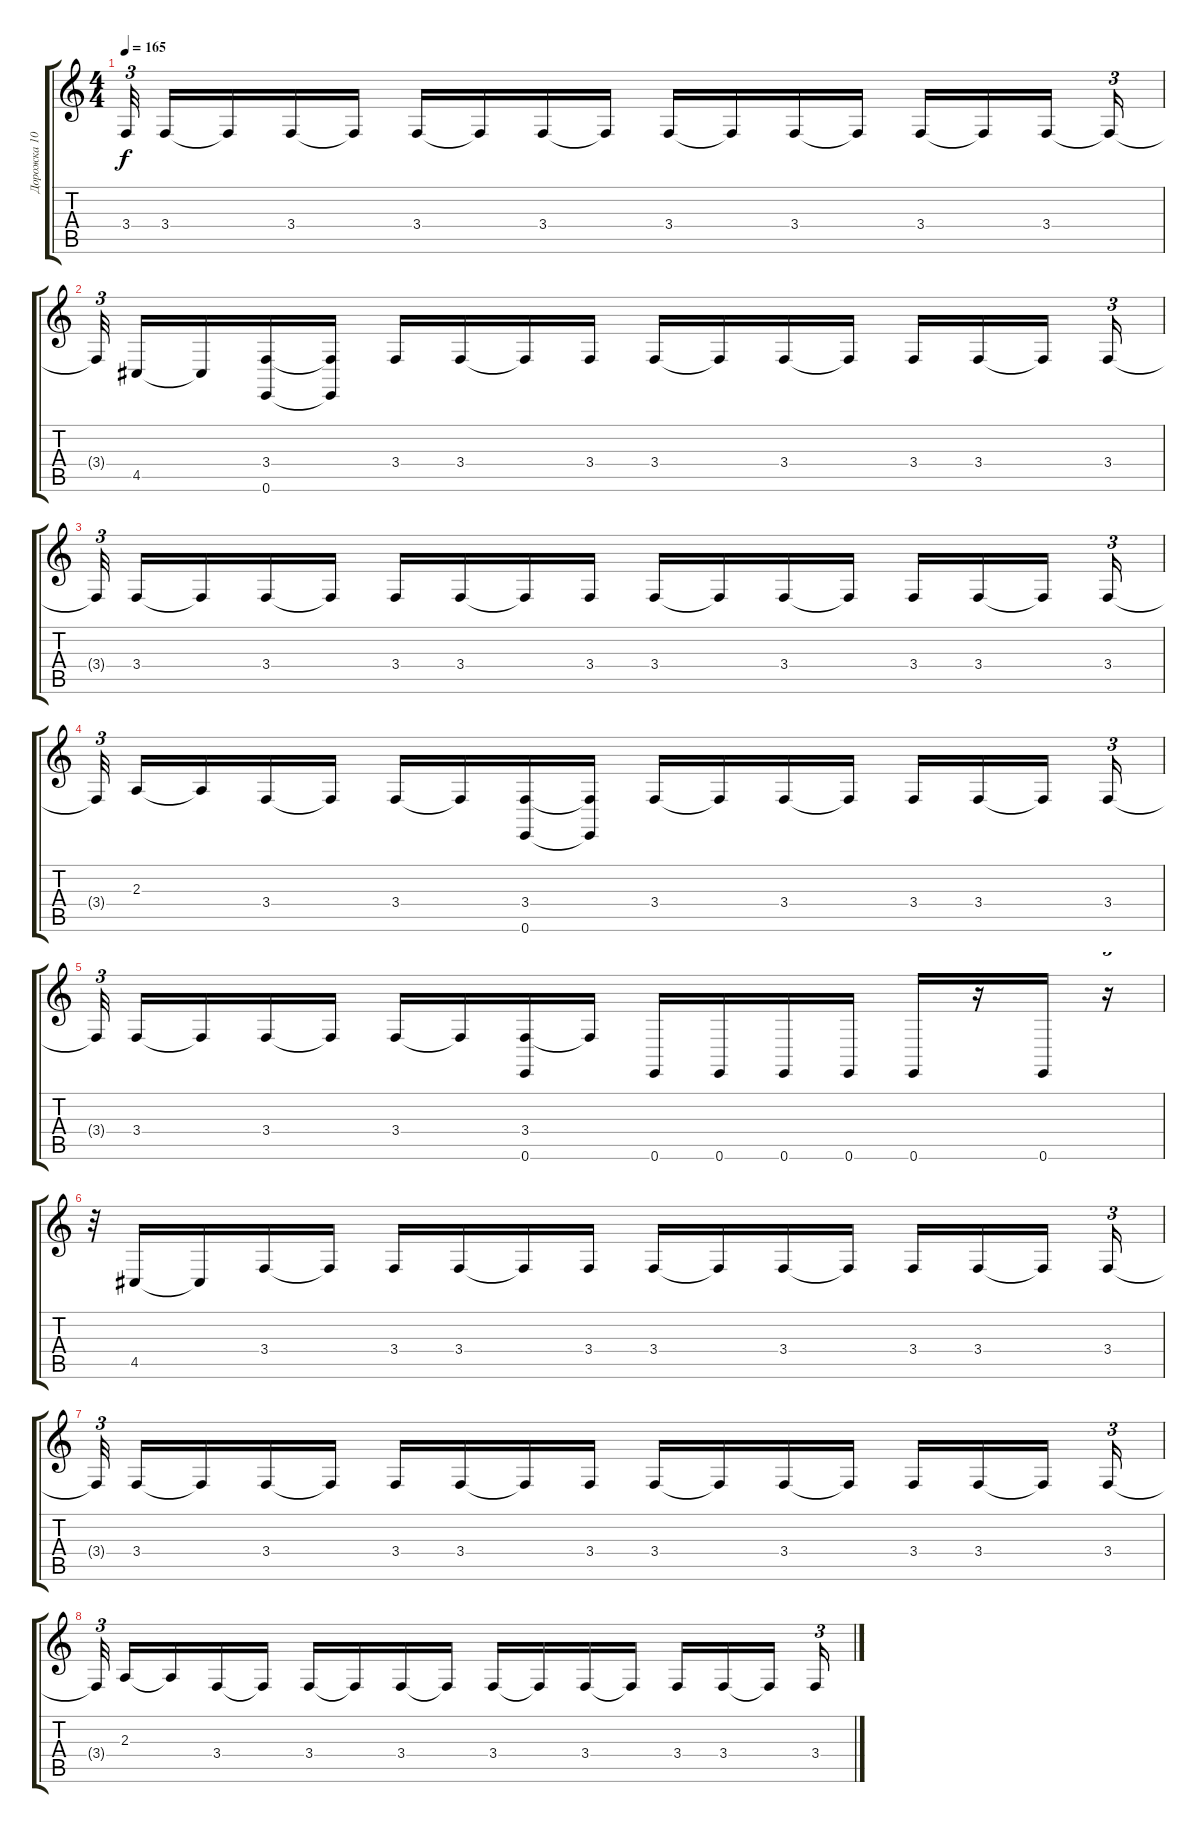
\track ("Дорожка 10" "Дорожка 10") {instrument brightacousticpiano}
\staff {score tabs}
\tuning (E4 B3 G3 D3 A2 E2) {hide}
\ts (4 4)
\tempo 165
\clef g2
\ks c
3.4{t}.32{tu (3 2) dy f beam splitsecondary} 3.4.16 3.4{t}.16 3.4.16 3.4{t}.16 3.4.16 3.4{t}.16 3.4.16 3.4{t}.16 3.4.16 3.4{t}.16 3.4.16 3.4{t}.16 3.4.16 3.4{t}.16 3.4.16{beam splitsecondary} 3.4{t}.16{tu (3 2)} |
3.4{t}.32{tu (3 2) beam splitsecondary} 4.5.16 4.5{t}.16 (3.4 0.6).16 (3.4{t} 0.6{t}).16 3.4.16 3.4.16 3.4{t}.16 3.4.16 3.4.16 3.4{t}.16 3.4.16 3.4{t}.16 3.4.16 3.4.16 3.4{t}.16{beam splitsecondary} 3.4.16{tu (3 2)} |
3.4{t}.32{tu (3 2) beam splitsecondary} 3.4.16 3.4{t}.16 3.4.16 3.4{t}.16 3.4.16 3.4.16 3.4{t}.16 3.4.16 3.4.16 3.4{t}.16 3.4.16 3.4{t}.16 3.4.16 3.4.16 3.4{t}.16{beam splitsecondary} 3.4.16{tu (3 2)} |
3.4{t}.32{tu (3 2) beam splitsecondary} 2.3.16 2.3{t}.16 3.4.16 3.4{t}.16 3.4.16 3.4{t}.16 (3.4 0.6).16 (3.4{t} 0.6{t}).16 3.4.16 3.4{t}.16 3.4.16 3.4{t}.16 3.4.16 3.4.16 3.4{t}.16{beam splitsecondary} 3.4.16{tu (3 2)} |
3.4{t}.32{tu (3 2) beam splitsecondary} 3.4.16 3.4{t}.16 3.4.16 3.4{t}.16 3.4.16 3.4{t}.16 (3.4 0.6).16 3.4{t}.16 0.6.16 0.6.16 0.6.16 0.6.16 0.6.16 r.16 0.6.16 r.16{tu (3 2)} |
r.32{tu (3 2)} 4.5.16 4.5{t}.16 3.4.16 3.4{t}.16 3.4.16 3.4.16 3.4{t}.16 3.4.16 3.4.16 3.4{t}.16 3.4.16 3.4{t}.16 3.4.16 3.4.16 3.4{t}.16{beam splitsecondary} 3.4.16{tu (3 2)} |
3.4{t}.32{tu (3 2) beam splitsecondary} 3.4.16 3.4{t}.16 3.4.16 3.4{t}.16 3.4.16 3.4.16 3.4{t}.16 3.4.16 3.4.16 3.4{t}.16 3.4.16 3.4{t}.16 3.4.16 3.4.16 3.4{t}.16{beam splitsecondary} 3.4.16{tu (3 2)} |
3.4{t}.32{tu (3 2) beam splitsecondary} 2.3.16 2.3{t}.16 3.4.16 3.4{t}.16 3.4.16 3.4{t}.16 3.4.16 3.4{t}.16 3.4.16 3.4{t}.16 3.4.16 3.4{t}.16 3.4.16 3.4.16 3.4{t}.16{beam splitsecondary} 3.4.16{tu (3 2)}
